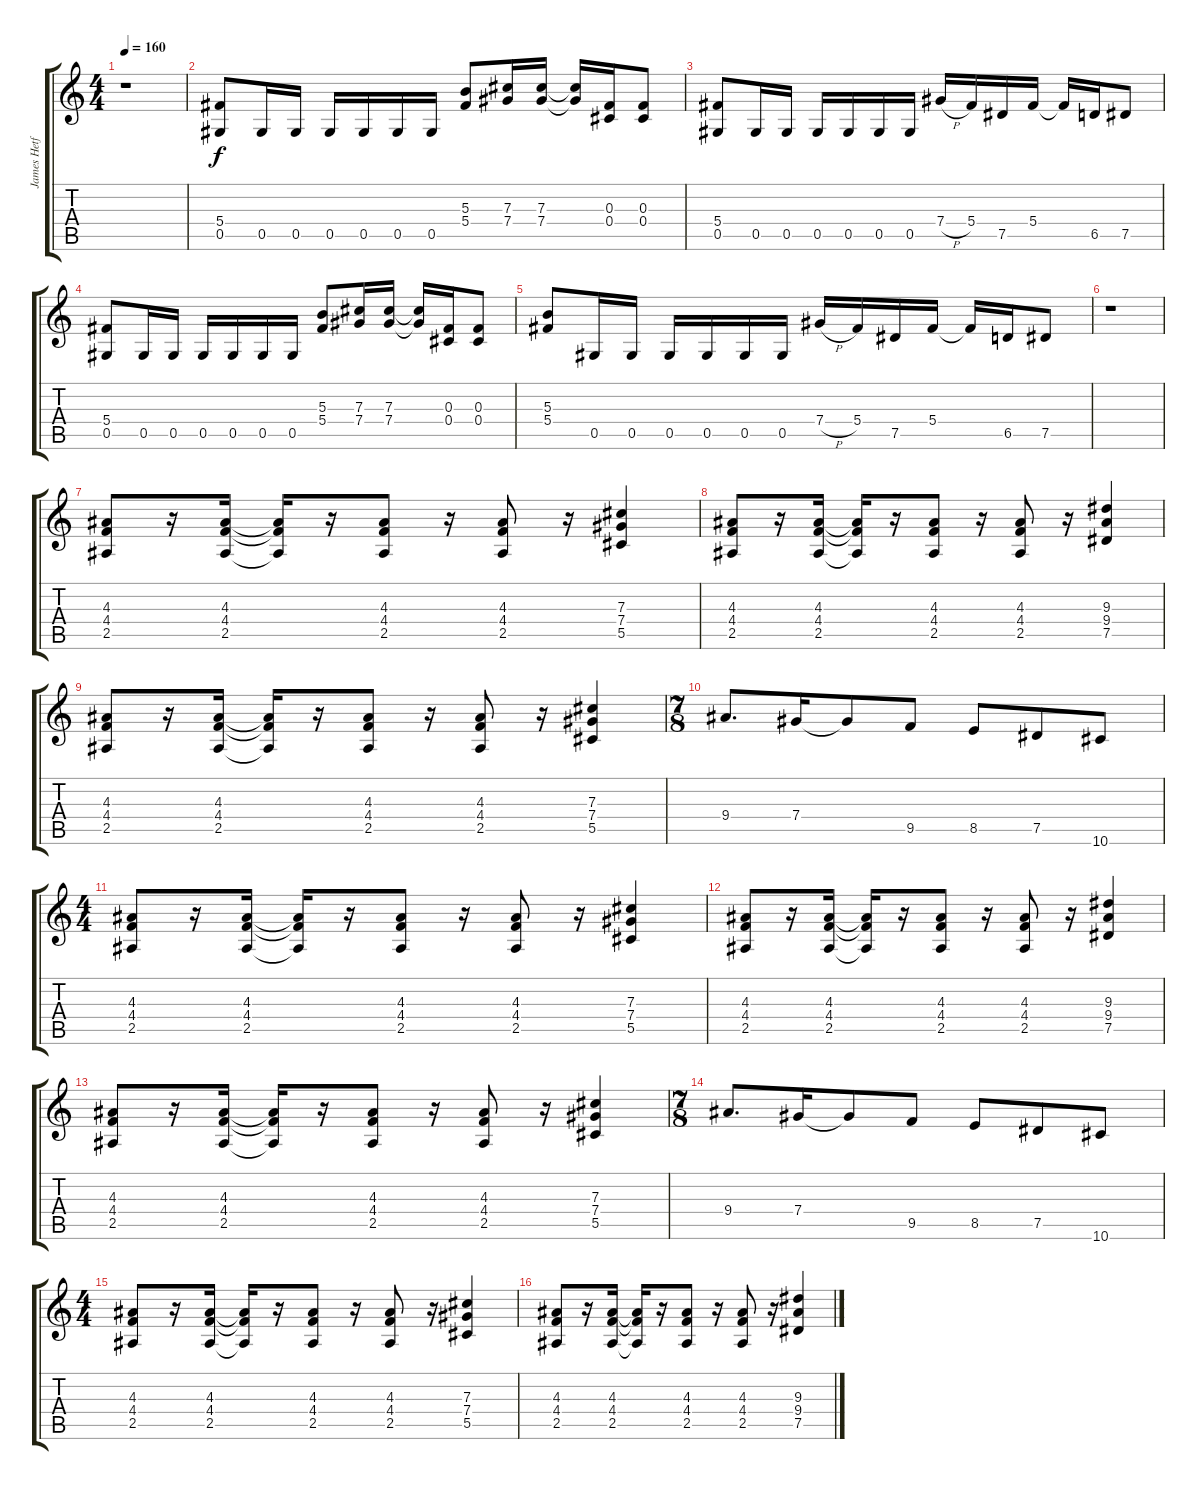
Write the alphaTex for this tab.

\track ("James Hetfield (Distortion Guitar)" "James Hetf") {instrument distortionguitar}
\staff {score tabs}
\tuning (Eb4 Bb3 Gb3 Db3 Ab2 Eb2) {hide}
\ts (4 4)
\tempo 160
\clef g2
\ks c
r.1{dy f} |
(5.4 0.5).8 0.5.16 0.5.16 0.5.16 0.5.16 0.5.16 0.5.16 (5.3 5.4).8 (7.3 7.4).16 (7.3 7.4).16 (7.3{t} 7.4{t}).16 (0.3 0.4).16 (0.3 0.4).8 |
(5.4 0.5).8 0.5.16 0.5.16 0.5.16 0.5.16 0.5.16 0.5.16 7.4{h}.16 5.4.16 7.5.16 5.4.16 5.4{t}.16 6.5.16 7.5.8 |
(5.4 0.5).8 0.5.16 0.5.16 0.5.16 0.5.16 0.5.16 0.5.16 (5.3 5.4).8 (7.3 7.4).16 (7.3 7.4).16 (7.3{t} 7.4{t}).16 (0.3 0.4).16 (0.3 0.4).8 |
(5.3 5.4).8 0.5.16 0.5.16 0.5.16 0.5.16 0.5.16 0.5.16 7.4{h}.16 5.4.16 7.5.16 5.4.16 5.4{t}.16 6.5.16 7.5.8 |
r.1 |
(4.3 4.4 2.5).8 r.16 (4.3 4.4 2.5).16 (4.3{t} 4.4{t} 2.5{t}).16 r.16 (4.3 4.4 2.5).8 r.16 (4.3 4.4 2.5).8 r.16 (7.3 7.4 5.5).4 |
(4.3 4.4 2.5).8 r.16 (4.3 4.4 2.5).16 (4.3{t} 4.4{t} 2.5{t}).16 r.16 (4.3 4.4 2.5).8 r.16 (4.3 4.4 2.5).8 r.16 (9.3 9.4 7.5).4 |
(4.3 4.4 2.5).8 r.16 (4.3 4.4 2.5).16 (4.3{t} 4.4{t} 2.5{t}).16 r.16 (4.3 4.4 2.5).8 r.16 (4.3 4.4 2.5).8 r.16 (7.3 7.4 5.5).4 |
\ts (7 8)
9.4.8{d} 7.4.16 7.4{t}.8 9.5.8 8.5.8 7.5.8 10.6.8 |
\ts (4 4)
(4.3 4.4 2.5).8 r.16 (4.3 4.4 2.5).16 (4.3{t} 4.4{t} 2.5{t}).16 r.16 (4.3 4.4 2.5).8 r.16 (4.3 4.4 2.5).8 r.16 (7.3 7.4 5.5).4 |
(4.3 4.4 2.5).8 r.16 (4.3 4.4 2.5).16 (4.3{t} 4.4{t} 2.5{t}).16 r.16 (4.3 4.4 2.5).8 r.16 (4.3 4.4 2.5).8 r.16 (9.3 9.4 7.5).4 |
(4.3 4.4 2.5).8 r.16 (4.3 4.4 2.5).16 (4.3{t} 4.4{t} 2.5{t}).16 r.16 (4.3 4.4 2.5).8 r.16 (4.3 4.4 2.5).8 r.16 (7.3 7.4 5.5).4 |
\ts (7 8)
9.4.8{d} 7.4.16 7.4{t}.8 9.5.8 8.5.8 7.5.8 10.6.8 |
\ts (4 4)
(4.3 4.4 2.5).8 r.16 (4.3 4.4 2.5).16 (4.3{t} 4.4{t} 2.5{t}).16 r.16 (4.3 4.4 2.5).8 r.16 (4.3 4.4 2.5).8 r.16 (7.3 7.4 5.5).4 |
(4.3 4.4 2.5).8 r.16 (4.3 4.4 2.5).16 (4.3{t} 4.4{t} 2.5{t}).16 r.16 (4.3 4.4 2.5).8 r.16 (4.3 4.4 2.5).8 r.16 (9.3 9.4 7.5).4
